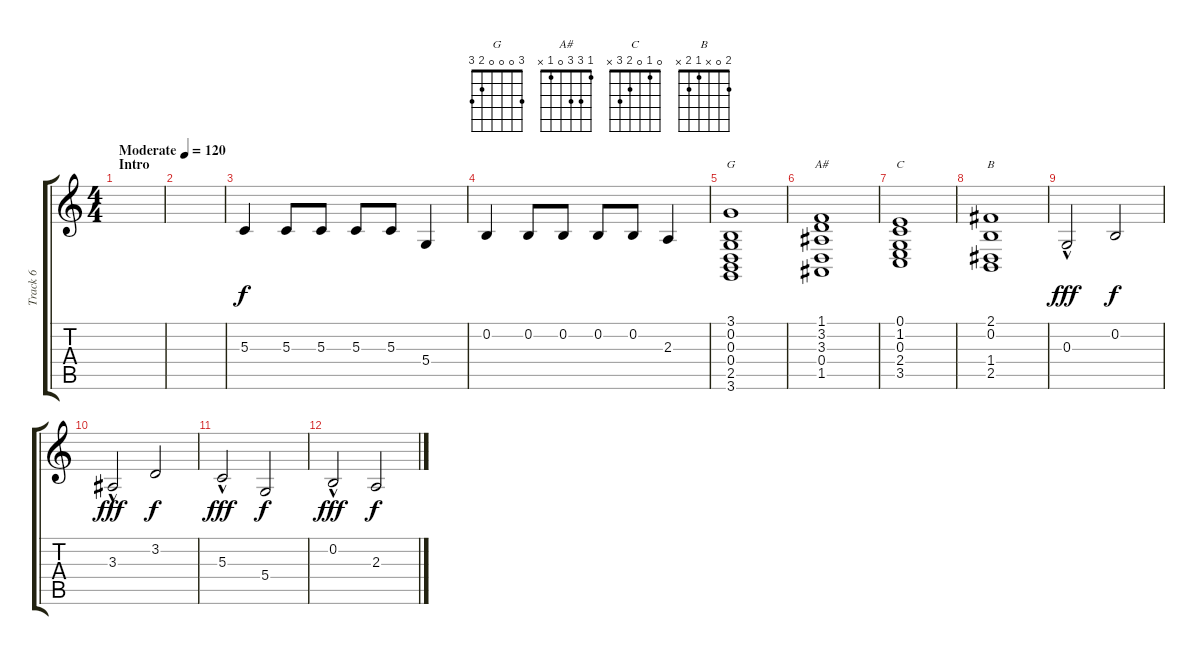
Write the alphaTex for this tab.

\track ("Track 6" "Track 6") {instrument glockenspiel}
\staff {score tabs}
\tuning (E4 B3 G3 D3 A2 E2) {hide}
\chord ("G" 3 0 0 0 2 3)
\chord ("A#" 1 3 3 0 1 x)
\chord ("C" 0 1 0 2 3 x)
\chord ("B" 2 0 x 1 2 x)
\ts (4 4)
\section ("" "Intro")
\tempo (120 "Moderate")
\clef g2
\ks c
|
|
5.3.4 5.3.8 5.3.8 5.3.8 5.3.8 5.4.4 |
0.2.4 0.2.8 0.2.8 0.2.8 0.2.8 2.3.4 |
(3.1 0.2 0.3 0.4 2.5 3.6).1{ch "G"} |
(1.1 3.2 3.3 0.4 1.5).1{ch "A#"} |
(0.1 1.2 0.3 2.4 3.5).1{ch "C"} |
(2.1 0.2 1.4 2.5).1{ch "B"} |
0.3{hac}.2{dy fff} 0.2.2{dy f} |
3.3{hac}.2{dy fff} 3.2.2{dy f} |
5.3{hac}.2{dy fff} 5.4.2{dy f} |
0.2{hac}.2{dy fff} 2.3.2{dy f}
